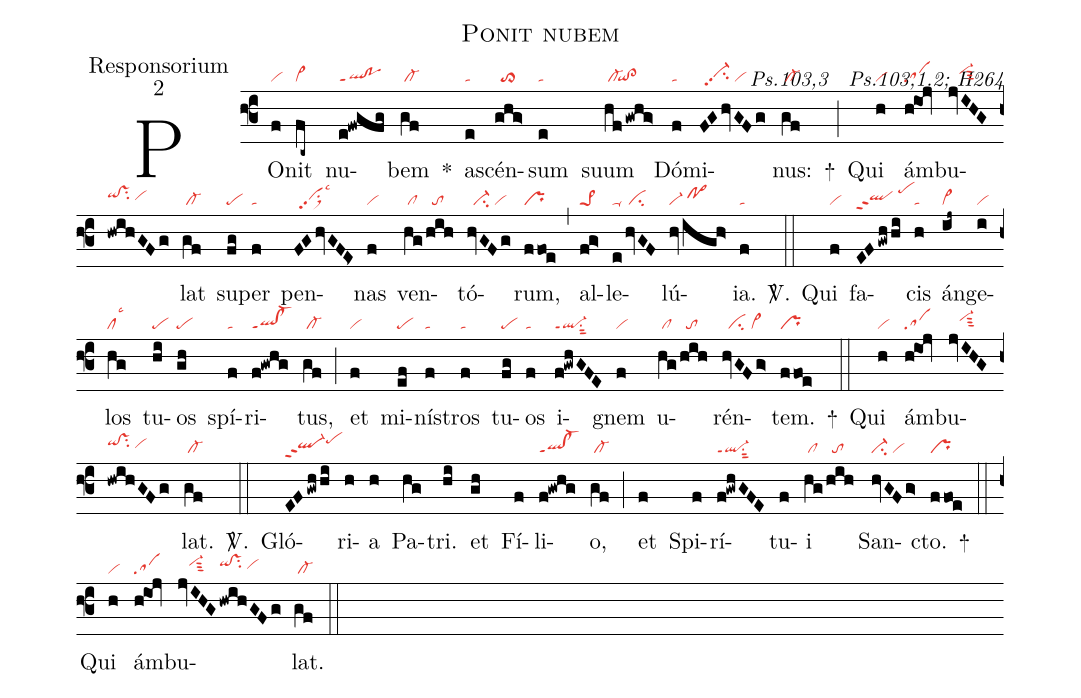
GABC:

name:Ponit nubem;
office-part:Responsorium;
mode:2;
commentary:ꝶ Ps.103,3 ꝟ Ps.103,1.2; H264;
nabc-lines:1;
%%
(f3)
PO(f|vi)nit(fc~|cl~) nu(e!fwgfg|ql!poppt1)bem(gf|/cl-) *()
a(e|ta)scén(ghg>|//to>)sum(e|ta) suum(hfgwhg>|/cl-``qi!cl>) Dó(f|ta)mi(FGhvGFg|//vi-hhpp2su2/vi)nus:(gf|/cl-) +(;)
Qui(h|vi) ám(hiOj|sa)bu(jvIHG|///vi-hisut3|hwihGFg|qihi!vshisu2/vihh)lat(gf|/cl-)
su(fg|pe)per(f|ta) pen(FGhvGFE>|//vihhpp2su1sux1lsc3)nas(f|vi) ven(hg|/cl|/hih|//to)tó(hvGFg|//ci-/vi)rum,(ffoe|pr) (,)
al(fg>|pe>1)le(ehvGF|ta-//ci)lú(hvigh>|vi-/po>hi)ia.(f|ta) <sp>V/</sp>.(::)
Qui(f|vi) fa(EFgwhhi|qlhhppt2/pehk)cis(h|ta) án(ij~|cl~)ge(i|vi)los(hg|cllsc3) tu(hi|pe)os(gh|pe) spí(f|ta)ri(f!gwhg|ql!cl-ppt1)tus,(gf|/cl-) (;)
et(f|vi) mi(ef|pe)ní(f|ta)stros(f|ta) tu(fg|pe)os(f|ta) i(f!gwhGFE|ql-ppt1su1sut2)gnem(f|vi) u(hg|/cl|/hih|//to)rén(hvGFg>|//ci/vi>)tem.(ffoe|pr) +(::)
Qui(h|vi) ám(hiOj|sa)bu(jvIHG|///vi-hisut3|hwihGFg|qihi!vshisu2/vihh)lat.(gf|/cl-) <sp>V/</sp>.(::)
Gló(EFgwhhi|ql-hhppt2pehj)ri(h)a(h) Pa(hg)tri.(hi) et(gh) Fí(f)li(f!gwhg|ql!cl-ppt1)o,(gf|/cl-) (;)
et(f) Spi(f)rí(f!gwhGFE|ql-ppt1su1sut2)tu(f)i(hg|/cl|/hih|//to) San(hvGFg>|ci-/vi)cto.(ffoe|pr) +(::)
Qui(h|vi) ám(hiOj|sa)bu(jvIHG|///vi-hisut3|hwihGFg|qihi!vshisu2/vihh)lat.(gf|/cl-) (::)
